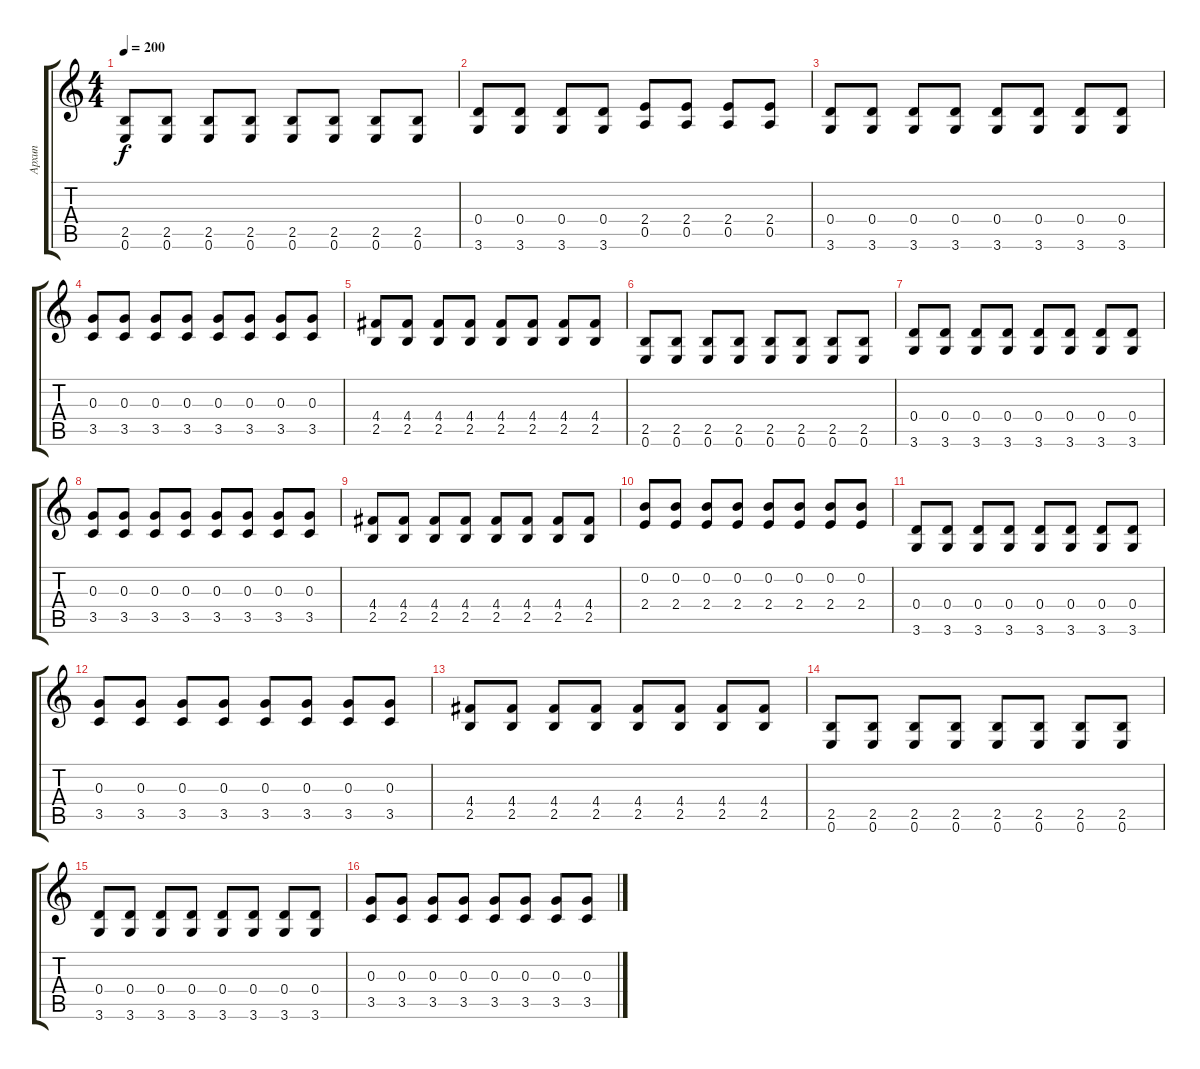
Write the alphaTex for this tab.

\track ("Архип" "Архип") {instrument distortionguitar}
\staff {score tabs}
\tuning (E4 B3 G3 D3 A2 E2) {hide}
\ts (4 4)
\tempo 200
\clef g2
\ks c
(2.5 0.6).8{dy f} (2.5 0.6).8 (2.5 0.6).8 (2.5 0.6).8 (2.5 0.6).8 (2.5 0.6).8 (2.5 0.6).8 (2.5 0.6).8 |
(0.4 3.6).8 (0.4 3.6).8 (0.4 3.6).8 (0.4 3.6).8 (2.4 0.5).8 (2.4 0.5).8 (2.4 0.5).8 (2.4 0.5).8 |
(0.4 3.6).8 (0.4 3.6).8 (0.4 3.6).8 (0.4 3.6).8 (0.4 3.6).8 (0.4 3.6).8 (0.4 3.6).8 (0.4 3.6).8 |
(0.3 3.5).8 (0.3 3.5).8 (0.3 3.5).8 (0.3 3.5).8 (0.3 3.5).8 (0.3 3.5).8 (0.3 3.5).8 (0.3 3.5).8 |
(4.4 2.5).8 (4.4 2.5).8 (4.4 2.5).8 (4.4 2.5).8 (4.4 2.5).8 (4.4 2.5).8 (4.4 2.5).8 (4.4 2.5).8 |
(2.5 0.6).8 (2.5 0.6).8 (2.5 0.6).8 (2.5 0.6).8 (2.5 0.6).8 (2.5 0.6).8 (2.5 0.6).8 (2.5 0.6).8 |
(0.4 3.6).8 (0.4 3.6).8 (0.4 3.6).8 (0.4 3.6).8 (0.4 3.6).8 (0.4 3.6).8 (0.4 3.6).8 (0.4 3.6).8 |
(0.3 3.5).8 (0.3 3.5).8 (0.3 3.5).8 (0.3 3.5).8 (0.3 3.5).8 (0.3 3.5).8 (0.3 3.5).8 (0.3 3.5).8 |
(4.4 2.5).8 (4.4 2.5).8 (4.4 2.5).8 (4.4 2.5).8 (4.4 2.5).8 (4.4 2.5).8 (4.4 2.5).8 (4.4 2.5).8 |
(0.2 2.4).8 (0.2 2.4).8 (0.2 2.4).8 (0.2 2.4).8 (0.2 2.4).8 (0.2 2.4).8 (0.2 2.4).8 (0.2 2.4).8 |
(0.4 3.6).8 (0.4 3.6).8 (0.4 3.6).8 (0.4 3.6).8 (0.4 3.6).8 (0.4 3.6).8 (0.4 3.6).8 (0.4 3.6).8 |
(0.3 3.5).8 (0.3 3.5).8 (0.3 3.5).8 (0.3 3.5).8 (0.3 3.5).8 (0.3 3.5).8 (0.3 3.5).8 (0.3 3.5).8 |
(4.4 2.5).8 (4.4 2.5).8 (4.4 2.5).8 (4.4 2.5).8 (4.4 2.5).8 (4.4 2.5).8 (4.4 2.5).8 (4.4 2.5).8 |
(2.5 0.6).8 (2.5 0.6).8 (2.5 0.6).8 (2.5 0.6).8 (2.5 0.6).8 (2.5 0.6).8 (2.5 0.6).8 (2.5 0.6).8 |
(0.4 3.6).8 (0.4 3.6).8 (0.4 3.6).8 (0.4 3.6).8 (0.4 3.6).8 (0.4 3.6).8 (0.4 3.6).8 (0.4 3.6).8 |
(0.3 3.5).8 (0.3 3.5).8 (0.3 3.5).8 (0.3 3.5).8 (0.3 3.5).8 (0.3 3.5).8 (0.3 3.5).8 (0.3 3.5).8
